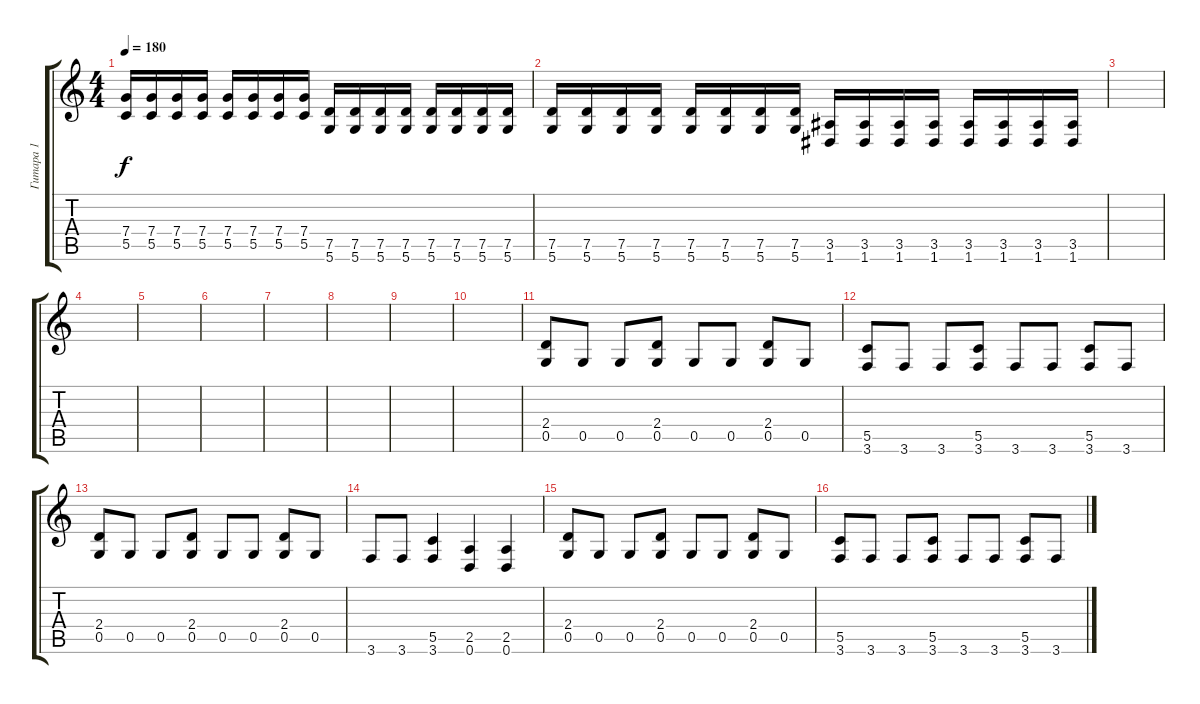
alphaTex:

\track ("Гитара 1" "Гитара 1") {instrument distortionguitar}
\staff {score tabs}
\tuning (D4 A3 F3 C3 G2 D2) {hide}
\ts (4 4)
\tempo 180
\clef g2
\ks c
(7.4 5.5).16{dy f} (7.4 5.5).16 (7.4 5.5).16 (7.4 5.5).16 (7.4 5.5).16 (7.4 5.5).16 (7.4 5.5).16 (7.4 5.5).16 (7.5 5.6).16 (7.5 5.6).16 (7.5 5.6).16 (7.5 5.6).16 (7.5 5.6).16 (7.5 5.6).16 (7.5 5.6).16 (7.5 5.6).16 |
(7.5 5.6).16 (7.5 5.6).16 (7.5 5.6).16 (7.5 5.6).16 (7.5 5.6).16 (7.5 5.6).16 (7.5 5.6).16 (7.5 5.6).16 (3.5 1.6).16 (3.5 1.6).16 (3.5 1.6).16 (3.5 1.6).16 (3.5 1.6).16 (3.5 1.6).16 (3.5 1.6).16 (3.5 1.6).16 |
|
|
|
|
|
|
|
|
(2.4 0.5).8 0.5.8 0.5.8 (2.4 0.5).8 0.5.8 0.5.8 (2.4 0.5).8 0.5.8 |
(5.5 3.6).8 3.6.8 3.6.8 (5.5 3.6).8 3.6.8 3.6.8 (5.5 3.6).8 3.6.8 |
(2.4 0.5).8 0.5.8 0.5.8 (2.4 0.5).8 0.5.8 0.5.8 (2.4 0.5).8 0.5.8 |
3.6.8 3.6.8 (5.5 3.6).4 (2.5 0.6).4 (2.5 0.6).4 |
(2.4 0.5).8 0.5.8 0.5.8 (2.4 0.5).8 0.5.8 0.5.8 (2.4 0.5).8 0.5.8 |
(5.5 3.6).8 3.6.8 3.6.8 (5.5 3.6).8 3.6.8 3.6.8 (5.5 3.6).8 3.6.8
